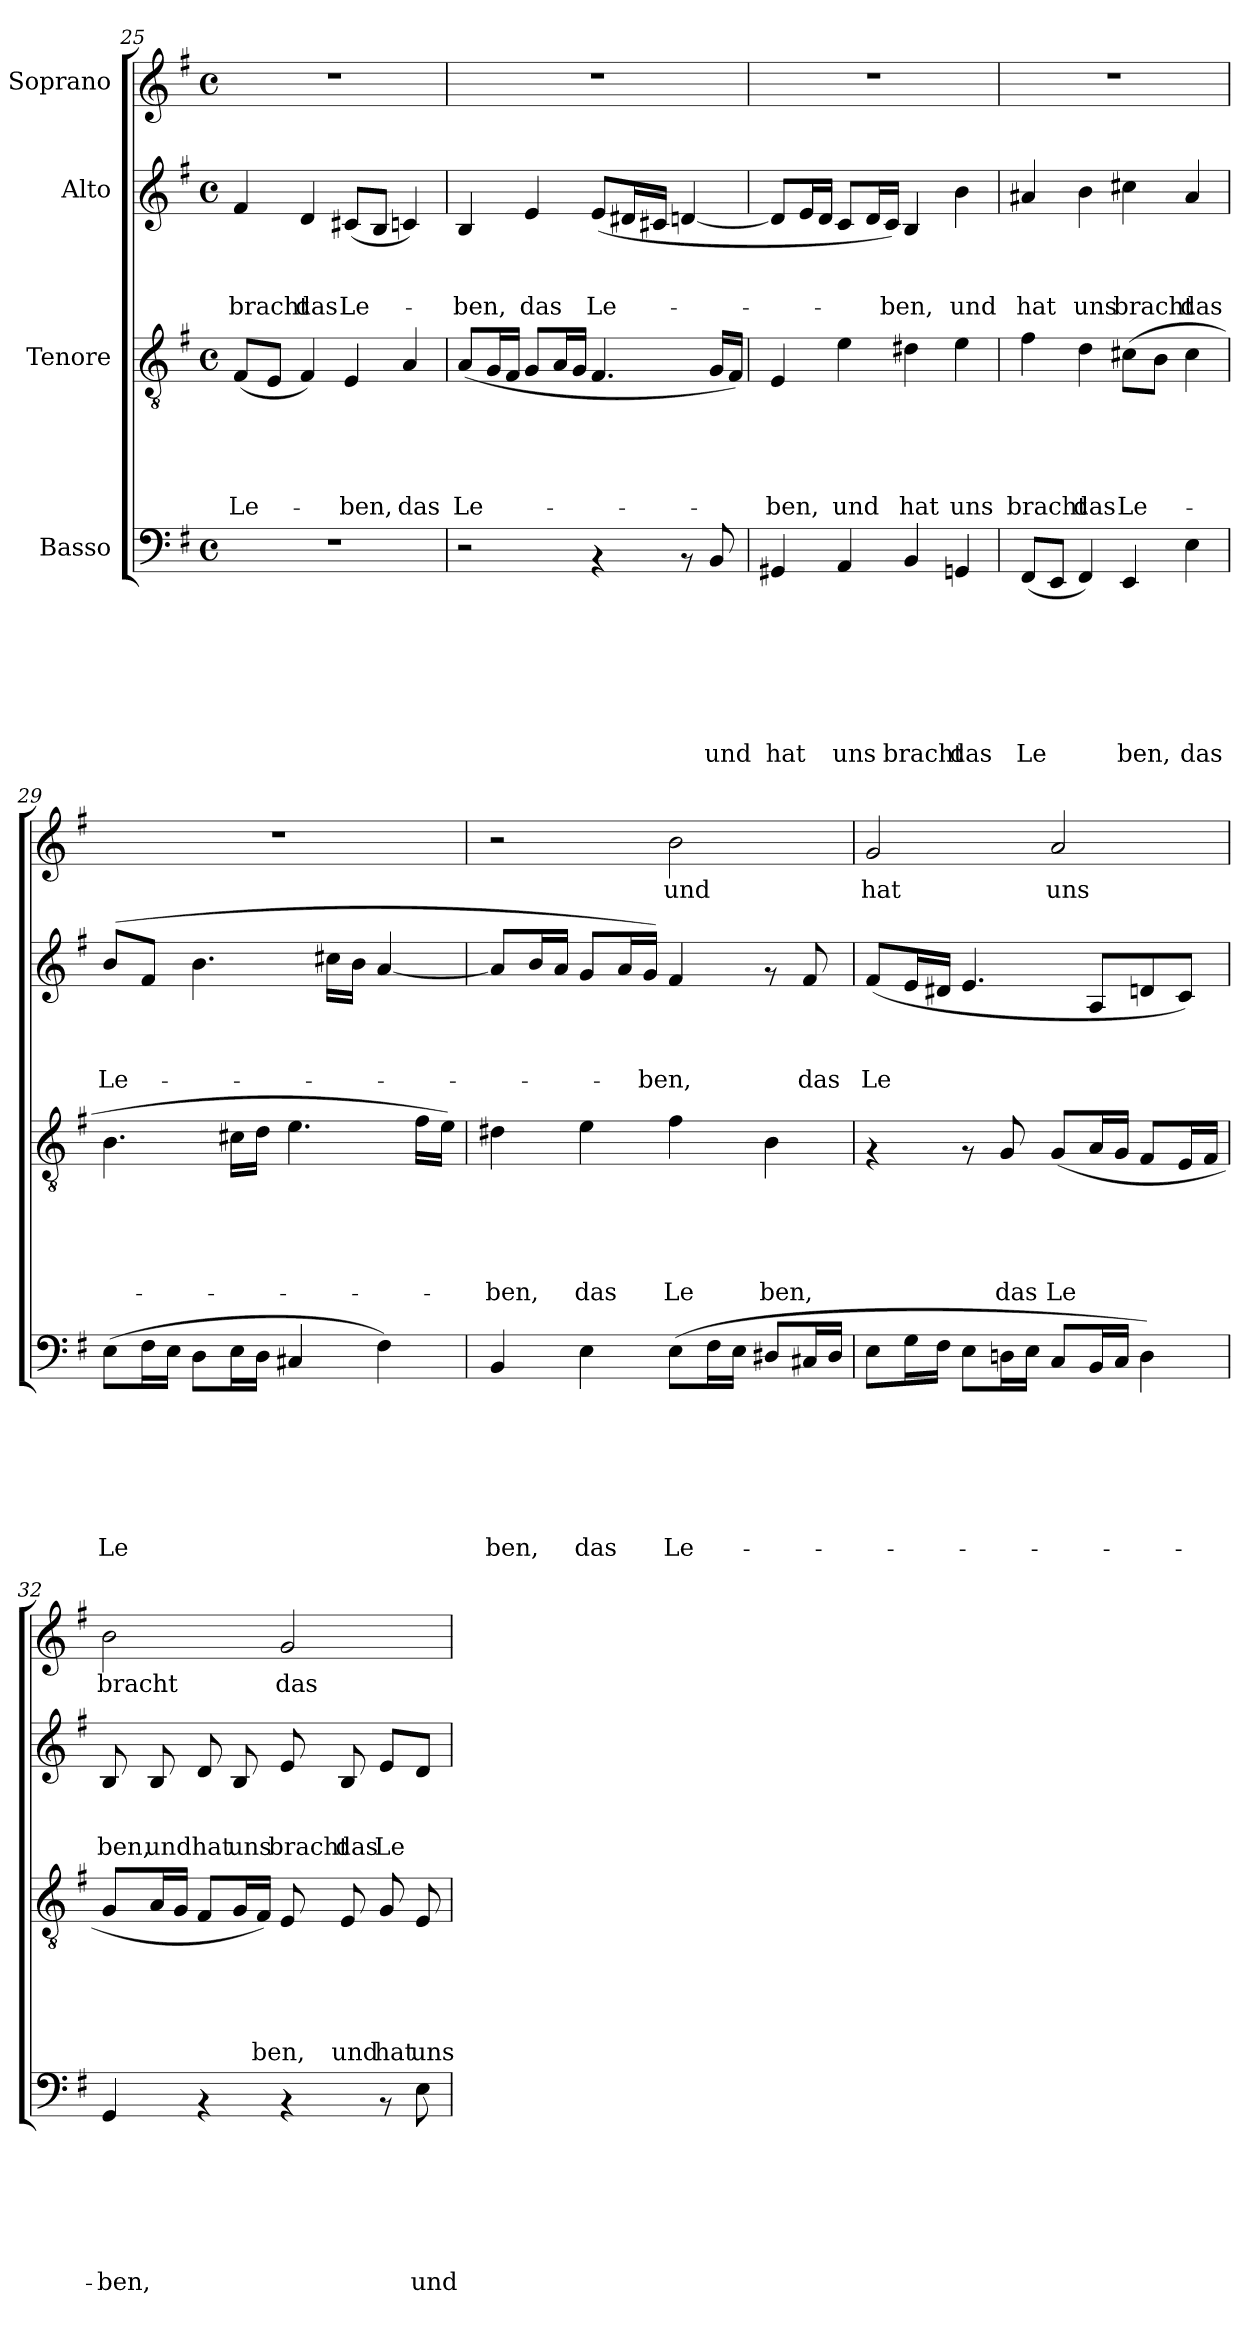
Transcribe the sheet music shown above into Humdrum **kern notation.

**kern	**text	**text	**text	**text	**text	**text	**text	**kern	**text	**text	**text	**text	**text	**kern	**text	**text	**text	**kern	**text
*part4	*part4	*part4	*part4	*part4	*part4	*part4	*part4	*part3	*part3	*part3	*part3	*part3	*part3	*part2	*part2	*part2	*part2	*part1	*part1
*staff4	*staff4	*staff4	*staff4	*staff4	*staff4	*staff4	*staff4	*staff3	*staff3	*staff3	*staff3	*staff3	*staff3	*staff2	*staff2	*staff2	*staff2	*staff1	*staff1
*I"Basso	*	*	*	*	*	*	*	*I"Tenore	*	*	*	*	*	*I"Alto	*	*	*	*I"Soprano	*
!!LO:LB:g=z
*clefF4	*	*	*	*	*	*	*	*clefGv2	*	*	*	*	*	*clefG2	*	*	*	*clefG2	*
*k[f#]	*	*	*	*	*	*	*	*k[f#]	*	*	*	*	*	*k[f#]	*	*	*	*k[f#]	*
*G:	*	*	*	*	*	*	*	*G:	*	*	*	*	*	*G:	*	*	*	*G:	*
*M4/4	*	*	*	*	*	*	*	*M4/4	*	*	*	*	*	*M4/4	*	*	*	*M4/4	*
*met(c)	*	*	*	*	*	*	*	*met(c)	*	*	*	*	*	*met(c)	*	*	*	*met(c)	*
=25	=25	=25	=25	=25	=25	=25	=25	=25	=25	=25	=25	=25	=25	=25	=25	=25	=25	=25	=25
!	!	!	!	!	!	!	!	!	!	!	!	!	!LO:LY:b:rj	!	!	!	!LO:LY:b:rj	!	!
1r	.	.	.	.	.	.	.	(<8F#/L	.	.	.	.	Le-	4f#/	.	.	bracht	1r	.
.	.	.	.	.	.	.	.	8E/J	.	.	.	.	.	.	.	.	.	.	.
!	!	!	!	!	!	!	!	!	!	!	!	!	!	!	!	!	!LO:LY:b:rj	!	!
.	.	.	.	.	.	.	.	4F#/)	.	.	.	.	.	4d/	.	.	das	.	.
!	!	!	!	!	!	!	!	!	!	!	!	!	!LO:LY:b:rj	!	!	!	!LO:LY:b:rj	!	!
.	.	.	.	.	.	.	.	4E/	.	.	.	.	-ben,	(<8c#X/L	.	.	Le-	.	.
.	.	.	.	.	.	.	.	.	.	.	.	.	.	8B/J	.	.	.	.	.
!	!	!	!	!	!	!	!	!	!	!	!	!	!LO:LY:b:rj	!	!	!	!	!	!
.	.	.	.	.	.	.	.	4A/	.	.	.	.	das	4cn/)	.	.	.	.	.
=26	=26	=26	=26	=26	=26	=26	=26	=26	=26	=26	=26	=26	=26	=26	=26	=26	=26	=26	=26
!	!	!	!	!	!	!	!	!	!	!	!	!	!LO:LY:b:rj	!	!	!	!LO:LY:b:rj	!	!
2r	.	.	.	.	.	.	.	(<8A/L	.	.	.	.	Le-	4B/	.	.	-ben,	1r	.
.	.	.	.	.	.	.	.	16G/L	.	.	.	.	.	.	.	.	.	.	.
.	.	.	.	.	.	.	.	16F#/JJ	.	.	.	.	.	.	.	.	.	.	.
!	!	!	!	!	!	!	!	!	!	!	!	!	!	!	!	!	!LO:LY:b:rj	!	!
.	.	.	.	.	.	.	.	8G/L	.	.	.	.	.	4e/	.	.	das	.	.
.	.	.	.	.	.	.	.	16A/L	.	.	.	.	.	.	.	.	.	.	.
.	.	.	.	.	.	.	.	16G/JJ	.	.	.	.	.	.	.	.	.	.	.
!	!	!	!	!	!	!	!	!	!	!	!	!	!	!	!	!	!LO:LY:b:rj	!	!
4rAA	.	.	.	.	.	.	.	4.F#/	.	.	.	.	.	(<8e/L	.	.	Le-	.	.
.	.	.	.	.	.	.	.	.	.	.	.	.	.	16d#X/L	.	.	.	.	.
.	.	.	.	.	.	.	.	.	.	.	.	.	.	16c#X/JJ	.	.	.	.	.
8rAA	.	.	.	.	.	.	.	.	.	.	.	.	.	[<4dn/	.	.	.	.	.
!	!	!	!	!	!	!	!LO:LY:b:rj	!	!	!	!	!	!	!	!	!	!	!	!
8BB/	.	.	.	.	.	.	und	16G/LL	.	.	.	.	.	.	.	.	.	.	.
.	.	.	.	.	.	.	.	16F#/JJ)	.	.	.	.	.	.	.	.	.	.	.
=27	=27	=27	=27	=27	=27	=27	=27	=27	=27	=27	=27	=27	=27	=27	=27	=27	=27	=27	=27
!	!	!	!	!	!	!	!LO:LY:b:rj	!	!	!	!	!	!LO:LY:b:rj	!	!	!	!	!	!
4GG#X/	.	.	.	.	.	.	hat	4E/	.	.	.	.	-ben,	8d/L]	.	.	.	1r	.
.	.	.	.	.	.	.	.	.	.	.	.	.	.	16e/L	.	.	.	.	.
.	.	.	.	.	.	.	.	.	.	.	.	.	.	16d/JJ	.	.	.	.	.
!	!	!	!	!	!	!	!LO:LY:b:rj	!	!	!	!	!	!LO:LY:b:rj	!	!	!	!	!	!
4AA/	.	.	.	.	.	.	uns	4e\	.	.	.	.	und	8c/L	.	.	.	.	.
.	.	.	.	.	.	.	.	.	.	.	.	.	.	16d/L	.	.	.	.	.
!	!	!	!	!	!	!	!	!	!	!	!	!	!	!	!	!	!LO:LY:b:rj	!	!
.	.	.	.	.	.	.	.	.	.	.	.	.	.	16c/JJ)	.	.	-ben,	.	.
!	!	!	!	!	!	!	!LO:LY:b:rj	!	!	!	!	!	!LO:LY:b:rj	!	!	!	!	!	!
4BB/	.	.	.	.	.	.	bracht	4d#X\	.	.	.	.	hat	4B/	.	.	.	.	.
!	!	!	!	!	!	!	!LO:LY:b:rj	!	!	!	!	!	!LO:LY:b:rj	!	!	!	!LO:LY:b:rj	!	!
4GGn/	.	.	.	.	.	.	das	4e\	.	.	.	.	uns	4b\	.	.	und	.	.
=28	=28	=28	=28	=28	=28	=28	=28	=28	=28	=28	=28	=28	=28	=28	=28	=28	=28	=28	=28
!	!	!	!	!	!	!	!LO:LY:b:rj	!	!	!	!	!	!LO:LY:b:rj	!	!	!	!LO:LY:b:rj	!	!
(<8FF#/L	.	.	.	.	.	.	Le	4f#\	.	.	.	.	bracht	4a#X/	.	.	hat	1r	.
8EE/J	.	.	.	.	.	.	.	.	.	.	.	.	.	.	.	.	.	.	.
!	!	!	!	!	!	!	!	!	!	!	!	!	!LO:LY:b:rj	!	!	!	!LO:LY:b:rj	!	!
4FF#/)	.	.	.	.	.	.	.	4d\	.	.	.	.	das	4b\	.	.	uns	.	.
!	!	!	!	!	!	!	!LO:LY:b:rj	!	!	!	!	!	!LO:LY:b:rj	!	!	!	!LO:LY:b:rj	!	!
4EE/	.	.	.	.	.	.	ben,	(>8c#X\L	.	.	.	.	Le-	4cc#X\	.	.	bracht	.	.
.	.	.	.	.	.	.	.	8B\J	.	.	.	.	.	.	.	.	.	.	.
!	!	!	!	!	!	!	!LO:LY:b:rj	!	!	!	!	!	!	!	!	!	!LO:LY:b:rj	!	!
4E\	.	.	.	.	.	.	das	4c#\	.	.	.	.	.	4a#/	.	.	das	.	.
=29	=29	=29	=29	=29	=29	=29	=29	=29	=29	=29	=29	=29	=29	=29	=29	=29	=29	=29	=29
!	!	!	!	!	!	!	!LO:LY:b:rj	!	!	!	!	!	!	!	!	!	!LO:LY:b:rj	!	!
(>8E\L	.	.	.	.	.	.	Le	4.B\	.	.	.	.	.	(>8b/L	.	.	Le-	1r	.
16F#\L	.	.	.	.	.	.	.	.	.	.	.	.	.	8f#/J	.	.	.	.	.
16E\JJ	.	.	.	.	.	.	.	.	.	.	.	.	.	.	.	.	.	.	.
8D\L	.	.	.	.	.	.	.	.	.	.	.	.	.	4.b\	.	.	.	.	.
16E\L	.	.	.	.	.	.	.	16c#X\LL	.	.	.	.	.	.	.	.	.	.	.
16D\JJ	.	.	.	.	.	.	.	16d\JJ	.	.	.	.	.	.	.	.	.	.	.
4C#X/	.	.	.	.	.	.	.	4.e\	.	.	.	.	.	.	.	.	.	.	.
.	.	.	.	.	.	.	.	.	.	.	.	.	.	16cc#X\LL	.	.	.	.	.
.	.	.	.	.	.	.	.	.	.	.	.	.	.	16b\JJ	.	.	.	.	.
4F#\)	.	.	.	.	.	.	.	.	.	.	.	.	.	[<4a/	.	.	.	.	.
.	.	.	.	.	.	.	.	16f#\LL	.	.	.	.	.	.	.	.	.	.	.
.	.	.	.	.	.	.	.	16e\JJ)	.	.	.	.	.	.	.	.	.	.	.
!!LO:PB:g=z
=30	=30	=30	=30	=30	=30	=30	=30	=30	=30	=30	=30	=30	=30	=30	=30	=30	=30	=30	=30
!	!	!	!	!	!	!	!LO:LY:b:rj	!	!	!	!	!	!LO:LY:b:rj	!	!	!	!	!	!
4BB/	.	.	.	.	.	.	ben,	4d#X\	.	.	.	.	-ben,	8a/L]	.	.	.	2r	.
.	.	.	.	.	.	.	.	.	.	.	.	.	.	16b/L	.	.	.	.	.
.	.	.	.	.	.	.	.	.	.	.	.	.	.	16a/JJ	.	.	.	.	.
!	!	!	!	!	!	!	!LO:LY:b:rj	!	!	!	!	!	!LO:LY:b:rj	!	!	!	!	!	!
4E\	.	.	.	.	.	.	das	4e\	.	.	.	.	das	8g/L	.	.	.	.	.
.	.	.	.	.	.	.	.	.	.	.	.	.	.	16a/L	.	.	.	.	.
!	!	!	!	!	!	!	!	!	!	!	!	!	!	!	!	!	!LO:LY:b:rj	!	!
.	.	.	.	.	.	.	.	.	.	.	.	.	.	16g/JJ)	.	.	-ben,	.	.
!	!	!	!	!	!	!	!LO:LY:b:rj	!	!	!	!	!	!LO:LY:b:rj	!	!	!	!	!	!LO:LY:b:rj
(>8E\L	.	.	.	.	.	.	Le-	4f#\	.	.	.	.	Le	4f#/	.	.	.	2b\	und
16F#\L	.	.	.	.	.	.	.	.	.	.	.	.	.	.	.	.	.	.	.
16E\JJ	.	.	.	.	.	.	.	.	.	.	.	.	.	.	.	.	.	.	.
!	!	!	!	!	!	!	!	!	!	!	!	!	!LO:LY:b:rj	!	!	!	!	!	!
8D#X/L	.	.	.	.	.	.	.	4B\	.	.	.	.	ben,	8rf	.	.	.	.	.
!	!	!	!	!	!	!	!	!	!	!	!	!	!	!	!	!	!LO:LY:b:rj	!	!
16C#X/L	.	.	.	.	.	.	.	.	.	.	.	.	.	8f#/	.	.	das	.	.
16D#/JJ	.	.	.	.	.	.	.	.	.	.	.	.	.	.	.	.	.	.	.
=31	=31	=31	=31	=31	=31	=31	=31	=31	=31	=31	=31	=31	=31	=31	=31	=31	=31	=31	=31
!	!	!	!	!	!	!	!	!	!	!	!	!	!	!	!	!	!LO:LY:b:rj	!	!LO:LY:b:rj
8E\L	.	.	.	.	.	.	.	4rF	.	.	.	.	.	(<8f#/L	.	.	Le	2g/	hat
16G\L	.	.	.	.	.	.	.	.	.	.	.	.	.	16e/L	.	.	.	.	.
16F#\JJ	.	.	.	.	.	.	.	.	.	.	.	.	.	16d#X/JJ	.	.	.	.	.
8E\L	.	.	.	.	.	.	.	8rF	.	.	.	.	.	4.e/	.	.	.	.	.
!	!	!	!	!	!	!	!	!	!	!	!	!	!LO:LY:b:rj	!	!	!	!	!	!
16Dn\L	.	.	.	.	.	.	.	8G/	.	.	.	.	das	.	.	.	.	.	.
16E\JJ	.	.	.	.	.	.	.	.	.	.	.	.	.	.	.	.	.	.	.
!	!	!	!	!	!	!	!	!	!	!	!	!	!LO:LY:b:rj	!	!	!	!	!	!LO:LY:b:rj
8C/L	.	.	.	.	.	.	.	(<8G/L	.	.	.	.	Le	.	.	.	.	2a/	uns
16BB/L	.	.	.	.	.	.	.	16A/L	.	.	.	.	.	8A/L	.	.	.	.	.
16C/JJ	.	.	.	.	.	.	.	16G/JJ	.	.	.	.	.	.	.	.	.	.	.
4D\)	.	.	.	.	.	.	.	8F#/L	.	.	.	.	.	8dn/	.	.	.	.	.
.	.	.	.	.	.	.	.	16E/L	.	.	.	.	.	8c/J)	.	.	.	.	.
.	.	.	.	.	.	.	.	16F#/JJ	.	.	.	.	.	.	.	.	.	.	.
=32	=32	=32	=32	=32	=32	=32	=32	=32	=32	=32	=32	=32	=32	=32	=32	=32	=32	=32	=32
!	!	!	!	!	!	!	!LO:LY:b:rj	!	!	!	!	!	!	!	!	!	!LO:LY:b:rj	!	!LO:LY:b:rj
4GG/	.	.	.	.	.	.	-ben,	8G/L	.	.	.	.	.	8B/	.	.	ben,	2b\	bracht
!	!	!	!	!	!	!	!	!	!	!	!	!	!	!	!	!	!LO:LY:b:rj	!	!
.	.	.	.	.	.	.	.	16A/L	.	.	.	.	.	8B/	.	.	und	.	.
.	.	.	.	.	.	.	.	16G/JJ	.	.	.	.	.	.	.	.	.	.	.
!	!	!	!	!	!	!	!	!	!	!	!	!	!	!	!	!	!LO:LY:b:rj	!	!
4rAA	.	.	.	.	.	.	.	8F#/L	.	.	.	.	.	8d/	.	.	hat	.	.
!	!	!	!	!	!	!	!	!	!	!	!	!	!	!	!	!	!LO:LY:b:rj	!	!
.	.	.	.	.	.	.	.	16G/L	.	.	.	.	.	8B/	.	.	uns	.	.
!	!	!	!	!	!	!	!	!	!	!	!	!	!LO:LY:b:rj	!	!	!	!	!	!
.	.	.	.	.	.	.	.	16F#/JJ)	.	.	.	.	ben,	.	.	.	.	.	.
!	!	!	!	!	!	!	!	!	!	!	!	!	!	!	!	!	!LO:LY:b:rj	!	!LO:LY:b:rj
4rAA	.	.	.	.	.	.	.	8E/	.	.	.	.	.	8e/	.	.	bracht	2g/	das
!	!	!	!	!	!	!	!	!	!	!	!	!	!LO:LY:b:rj	!	!	!	!LO:LY:b:rj	!	!
.	.	.	.	.	.	.	.	8E/	.	.	.	.	und	8B/	.	.	das	.	.
!	!	!	!	!	!	!	!	!	!	!	!	!	!LO:LY:b:rj	!	!	!	!LO:LY:b:rj	!	!
8rAA	.	.	.	.	.	.	.	8G/	.	.	.	.	hat	8e/L	.	.	Le	.	.
!	!	!	!	!	!	!	!LO:LY:b:rj	!	!	!	!	!	!LO:LY:b:rj	!	!	!	!	!	!
8E\	.	.	.	.	.	.	und	8E/	.	.	.	.	uns	8d/J	.	.	.	.	.
=	=	=	=	=	=	=	=	=	=	=	=	=	=	=	=	=	=	=	=
*-	*-	*-	*-	*-	*-	*-	*-	*-	*-	*-	*-	*-	*-	*-	*-	*-	*-	*-	*-
